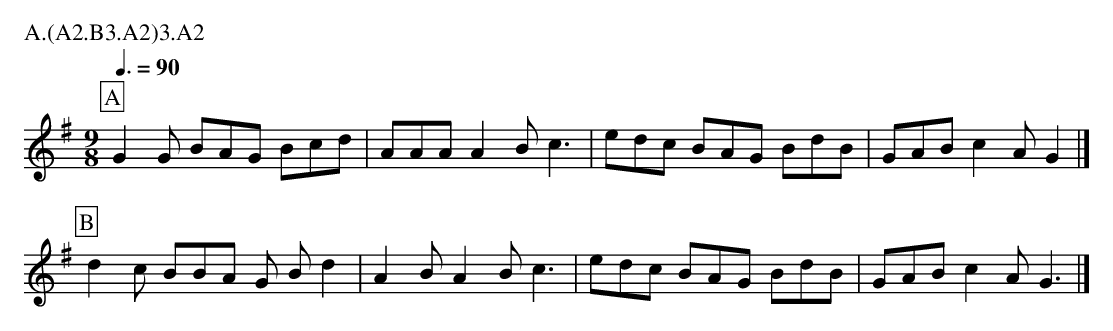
X:1
T:Shooting Hinton in the Hedges
M:9/8
Q: 3/8=90
P: A.(A2.B3.A2)3.A2
K: G
P:A
G2G BAG Bcd | AAA A2B c3 | edc BAG BdB | GAB c2AG2|]
P:B
d2c BBA G B d2|A2B A2B c3 | edc BAG BdB | GAB c2A G3 |]
